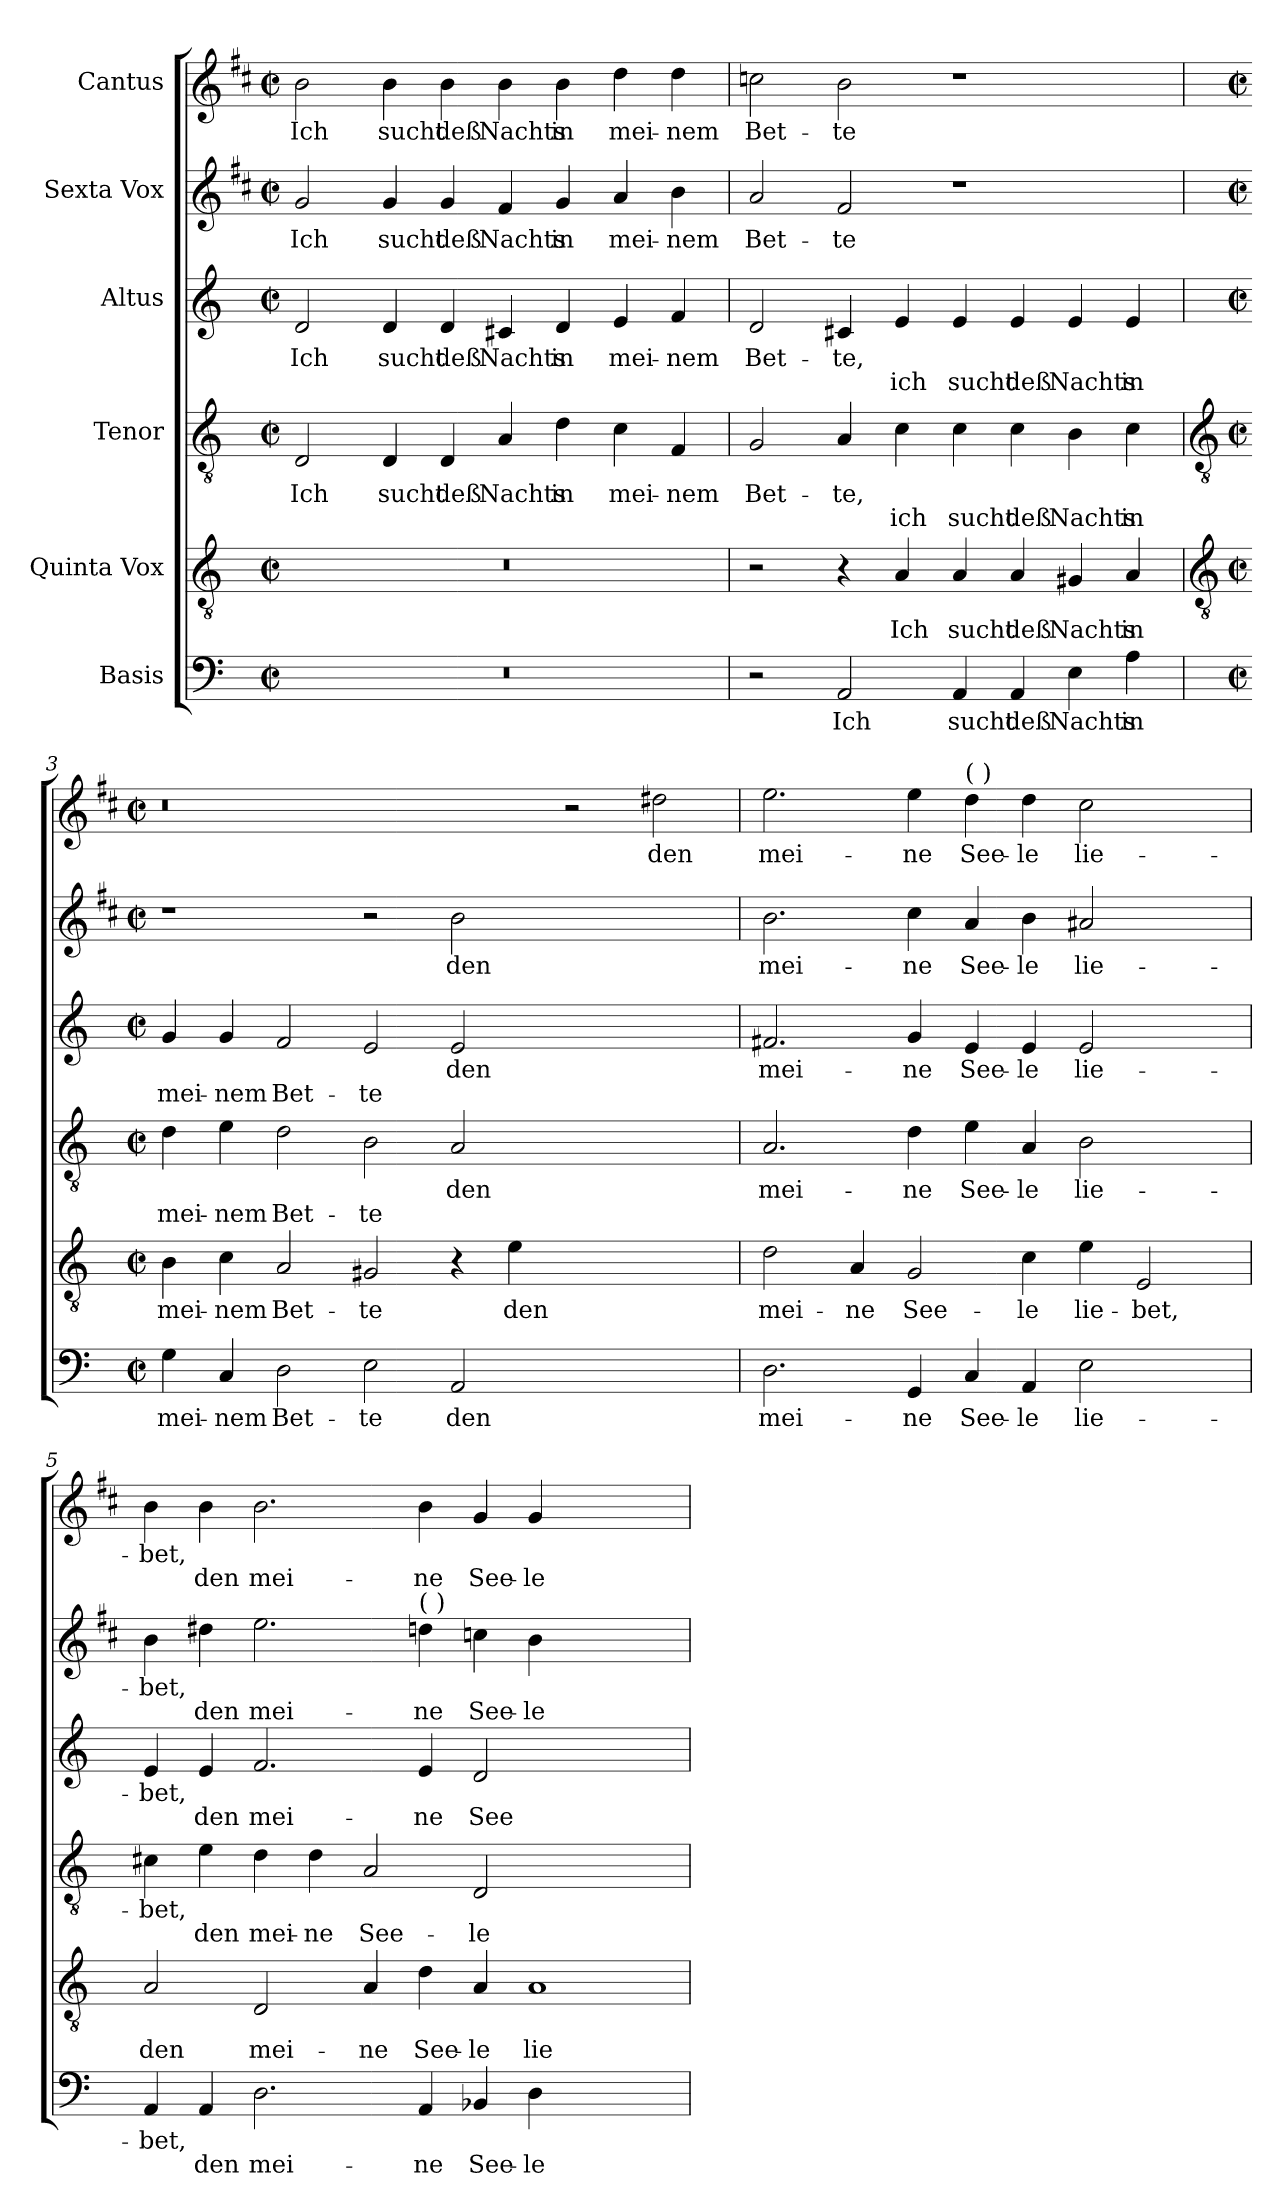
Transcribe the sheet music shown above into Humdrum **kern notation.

**kern	**text	**text	**kern	**text	**text	**kern	**text	**text	**kern	**text	**text	**kern	**text	**text	**kern	**text	**text
*part6	*part6	*part6	*part5	*part5	*part5	*part4	*part4	*part4	*part3	*part3	*part3	*part2	*part2	*part2	*part1	*part1	*part1
*staff6	*staff6	*staff6	*staff5	*staff5	*staff5	*staff4	*staff4	*staff4	*staff3	*staff3	*staff3	*staff2	*staff2	*staff2	*staff1	*staff1	*staff1
*I"Basis	*	*	*I"Quinta Vox	*	*	*I"Tenor	*	*	*I"Altus	*	*	*I"Sexta Vox	*	*	*I"Cantus	*	*
*clefF4	*	*	*clefGv2	*	*	*clefGv2	*	*	*clefG2	*	*	*clefG2	*	*	*clefG2	*	*
*	*	*	*	*	*	*	*	*	*	*	*	*ITrd1c2	*	*	*ITrd1c2	*	*
*k[]	*	*	*k[]	*	*	*k[]	*	*	*k[]	*	*	*k[]	*	*	*k[]	*	*
*C:	*	*	*C:	*	*	*C:	*	*	*C:	*	*	*C:	*	*	*C:	*	*
*M4/2	*	*	*M4/2	*	*	*M4/2	*	*	*M4/2	*	*	*M4/2	*	*	*M4/2	*	*
*met(c|)	*	*	*met(c|)	*	*	*met(c|)	*	*	*met(c|)	*	*	*met(c|)	*	*	*met(c|)	*	*
=1	=1	=1	=1	=1	=1	=1	=1	=1	=1	=1	=1	=1	=1	=1	=1	=1	=1
!	!	!	!	!	!	!	!LO:LY:b	!	!	!LO:LY:b	!	!	!LO:LY:b	!	!	!LO:LY:b	!
0r	.	.	0r	.	.	2D	Ich	.	2d	Ich	.	2f	Ich	.	2a	Ich	.
!	!	!	!	!	!	!	!LO:LY:b	!	!	!LO:LY:b	!	!	!LO:LY:b	!	!	!LO:LY:b	!
.	.	.	.	.	.	4D	sucht	.	4d	sucht	.	4f	sucht	.	4a	sucht	.
!	!	!	!	!	!	!	!LO:LY:b	!	!	!LO:LY:b	!	!	!LO:LY:b	!	!	!LO:LY:b	!
.	.	.	.	.	.	4D	deß	.	4d	deß	.	4f	deß	.	4a	deß	.
!	!	!	!	!	!	!	!LO:LY:b	!	!	!LO:LY:b	!	!	!LO:LY:b	!	!	!LO:LY:b	!
.	.	.	.	.	.	4A	Nachts	.	4c#X	Nachts	.	4e	Nachts	.	4a	Nachts	.
!	!	!	!	!	!	!	!LO:LY:b	!	!	!LO:LY:b	!	!	!LO:LY:b	!	!	!LO:LY:b	!
.	.	.	.	.	.	4d	in	.	4d	in	.	4f	in	.	4a	in	.
!	!	!	!	!	!	!	!LO:LY:b	!	!	!LO:LY:b	!	!	!LO:LY:b	!	!	!LO:LY:b	!
.	.	.	.	.	.	4c	mei-	.	4e	mei-	.	4g	mei-	.	4cc	mei-	.
!	!	!	!	!	!	!	!LO:LY:b	!	!	!LO:LY:b	!	!	!LO:LY:b	!	!	!LO:LY:b	!
.	.	.	.	.	.	4F	-nem	.	4f	-nem	.	4a	-nem	.	4cc	-nem	.
=2	=2	=2	=2	=2	=2	=2	=2	=2	=2	=2	=2	=2	=2	=2	=2	=2	=2
!	!	!	!	!	!	!	!LO:LY:b	!	!	!LO:LY:b	!	!	!LO:LY:b	!	!	!LO:LY:b	!
2r	.	.	2r	.	.	2G	Bet-	.	2d	Bet-	.	2g	Bet-	.	2b-X	Bet-	.
!	!LO:LY:b	!	!	!	!	!	!LO:LY:b	!	!	!LO:LY:b	!	!	!LO:LY:b	!	!	!LO:LY:b	!
2AA	Ich	.	4r	.	.	4A	-te,	.	4c#X	-te,	.	2e	-te	.	2a	-te	.
!	!	!	!	!LO:LY:b	!	!	!	!LO:LY:b	!	!	!LO:LY:b	!	!	!	!	!	!
.	.	.	4A	Ich	.	4c	.	ich	4e	.	ich	.	.	.	.	.	.
!	!LO:LY:b	!	!	!LO:LY:b	!	!	!	!LO:LY:b	!	!	!LO:LY:b	!	!	!	!	!	!
4AA	sucht	.	4A	sucht	.	4c	.	sucht	4e	.	sucht	1r	.	.	1r	.	.
!	!LO:LY:b	!	!	!LO:LY:b	!	!	!	!LO:LY:b	!	!	!LO:LY:b	!	!	!	!	!	!
4AA	deß	.	4A	deß	.	4c	.	deß	4e	.	deß	.	.	.	.	.	.
!	!LO:LY:b	!	!	!LO:LY:b	!	!	!	!LO:LY:b	!	!	!LO:LY:b	!	!	!	!	!	!
4E	Nachts	.	4G#X	Nachts	.	4B	.	Nachts	4e	.	Nachts	.	.	.	.	.	.
!	!LO:LY:b	!	!	!LO:LY:b	!	!	!	!LO:LY:b	!	!	!LO:LY:b	!	!	!	!	!	!
4A	in	.	4A	in	.	4c	.	in	4e	.	in	.	.	.	.	.	.
!!LO:LB:g=z
=3	=3	=3	=3	=3	=3	=3	=3	=3	=3	=3	=3	=3	=3	=3	=3	=3	=3
*	*	*	*clefGv2	*	*	*clefGv2	*	*	*	*	*	*	*	*	*	*	*
*M4/2	*	*	*M4/2	*	*	*M4/2	*	*	*M4/2	*	*	*M4/2	*	*	*M4/2	*	*
*met(c|)	*	*	*met(c|)	*	*	*met(c|)	*	*	*met(c|)	*	*	*met(c|)	*	*	*met(c|)	*	*
!	!LO:LY:b	!	!	!LO:LY:b	!	!	!	!LO:LY:b	!	!	!LO:LY:b	!	!	!	!	!	!
*	*	*	*	*	*	*	*	*	*	*	*	*	*	*	*^	*	*
4G	mei-	.	4B	mei-	.	4d	.	mei-	4g	.	mei-	1r	.	.	0r	0ryy	.	.
!	!LO:LY:b	!	!	!LO:LY:b	!	!	!	!LO:LY:b	!	!	!LO:LY:b	!	!	!	!	!	!	!
4C	-nem	.	4c	-nem	.	4e	.	-nem	4g	.	-nem	.	.	.	.	.	.	.
!	!LO:LY:b	!	!	!LO:LY:b	!	!	!	!LO:LY:b	!	!	!LO:LY:b	!	!	!	!	!	!	!
2D	Bet-	.	2A	Bet-	.	2d	.	Bet-	2f	.	Bet-	.	.	.	.	.	.	.
!	!LO:LY:b	!	!	!LO:LY:b	!	!	!	!LO:LY:b	!	!	!LO:LY:b	!	!	!	!	!	!	!
2E	-te	.	2G#X	-te	.	2B	.	-te	2e	.	-te	2r	.	.	.	.	.	.
!	!LO:LY:b	!	!	!	!	!	!LO:LY:b	!	!	!LO:LY:b	!	!	!LO:LY:b	!	!	!	!	!
2AA	den	.	4r	.	.	2A	den	.	2e	den	.	2a	den	.	.	.	.	.
!	!	!	!	!LO:LY:b	!	!	!	!	!	!	!	!	!	!	!	!	!	!
.	.	.	4e	den	.	.	.	.	.	.	.	.	.	.	.	.	.	.
1ryy	.	.	1ryy	.	.	1ryy	.	.	1ryy	.	.	1ryy	.	.	2r	1ryy	.	.
!	!	!	!	!	!	!	!	!	!	!	!	!	!	!	!	!	!LO:LY:b	!
.	.	.	.	.	.	.	.	.	.	.	.	.	.	.	2cc#X	.	den	.
=4	=4	=4	=4	=4	=4	=4	=4	=4	=4	=4	=4	=4	=4	=4	=4	=4	=4	=4
!	!LO:LY:b	!	!	!LO:LY:b	!	!	!LO:LY:b	!	!	!LO:LY:b	!	!	!LO:LY:b	!	!	!	!LO:LY:b	!
2.D	mei-	.	2d	mei-	.	2.A	mei-	.	2.f#X	mei-	.	2.a	mei-	.	2.dd	1ryy	mei-	.
!	!	!	!	!LO:LY:b	!	!	!	!	!	!	!	!	!	!	!	!	!	!
.	.	.	4A	-ne	.	.	.	.	.	.	.	.	.	.	.	.	.	.
!	!LO:LY:b	!	!	!LO:LY:b	!	!	!LO:LY:b	!	!	!LO:LY:b	!	!	!LO:LY:b	!	!	!	!LO:LY:b	!
4GG	-ne	.	2G	See-	.	4d	-ne	.	4g	-ne	.	4b	-ne	.	4dd	.	-ne	.
!	!	!	!	!	!	!	!	!	!	!	!	!	!	!	!LO:TX:a:t=(  )	!	!	!
!	!LO:LY:b	!	!	!	!	!	!LO:LY:b	!	!	!LO:LY:b	!	!	!LO:LY:b	!	!	!	!LO:LY:b	!
4C	See-	.	.	.	.	4e	See-	.	4e	See-	.	4g	See-	.	4cc	2ryy	See-	.
!	!LO:LY:b	!	!	!LO:LY:b	!	!	!LO:LY:b	!	!	!LO:LY:b	!	!	!LO:LY:b	!	!	!	!LO:LY:b	!
4AA	-le	.	4c	-le	.	4A	-le	.	4e	-le	.	4a	-le	.	4cc	.	-le	.
!	!LO:LY:b	!	!	!LO:LY:b	!	!	!LO:LY:b	!	!	!LO:LY:b	!	!	!LO:LY:b	!	!	!	!LO:LY:b	!
2E	lie-	.	4e	lie-	.	2B	lie-	.	2e	lie-	.	2g#X	lie-	.	2b	4ryy	lie-	.
!	!	!	!	!LO:LY:b	!	!	!	!	!	!	!	!	!	!	!	!	!	!
.	.	.	2E	-bet,	.	.	.	.	.	.	.	.	.	.	.	4ryy	.	.
4ryy	.	.	.	.	.	4ryy	.	.	4ryy	.	.	4ryy	.	.	4ryy	4ryy	.	.
=5	=5	=5	=5	=5	=5	=5	=5	=5	=5	=5	=5	=5	=5	=5	=5	=5	=5	=5
!	!LO:LY:b	!	!	!	!LO:LY:b	!	!LO:LY:b	!	!	!LO:LY:b	!	!	!LO:LY:b	!	!	!	!LO:LY:b	!
4AA	-bet,	.	2A	.	den	4c#X	-bet,	.	4e	-bet,	.	4a	-bet,	.	4a	2.ryy	-bet,	.
!	!	!LO:LY:b	!	!	!	!	!	!LO:LY:b	!	!	!LO:LY:b	!	!	!LO:LY:b	!	!	!	!LO:LY:b
4AA	.	den	.	.	.	4e	.	den	4e	.	den	4cc#X	.	den	4a	.	.	den
!	!	!LO:LY:b	!	!	!LO:LY:b	!	!	!LO:LY:b	!	!	!LO:LY:b	!	!	!LO:LY:b	!	!	!	!LO:LY:b
2.D	.	mei-	2D	.	mei-	4d	.	mei-	2.f	.	mei-	2.dd	.	mei-	2.a	.	.	mei-
!	!	!	!	!	!	!	!	!LO:LY:b	!	!	!	!	!	!	!	!	!	!
.	.	.	.	.	.	4d	.	-ne	.	.	.	.	.	.	.	0ryy	.	.
!	!	!	!	!	!LO:LY:b	!	!	!LO:LY:b	!	!	!	!	!	!	!	!	!	!
.	.	.	4A	.	-ne	2A	.	See-	.	.	.	.	.	.	.	.	.	.
!	!	!	!	!	!	!	!	!	!	!	!	!LO:TX:a:t=(  )	!	!	!	!	!	!
!	!	!LO:LY:b	!	!	!LO:LY:b	!	!	!	!	!	!LO:LY:b	!	!	!LO:LY:b	!	!	!	!LO:LY:b
4AA	.	-ne	4d	.	See-	.	.	.	4e	.	-ne	4cc	.	-ne	4a	.	.	-ne
!	!	!LO:LY:b	!	!	!LO:LY:b	!	!	!LO:LY:b	!	!	!LO:LY:b	!	!	!LO:LY:b	!	!	!	!LO:LY:b
4BB-X	.	See-	4A	.	-le	2D	.	-le	2d	.	See-	4b-X	.	See-	4f	.	.	See-
!	!	!LO:LY:b	!	!	!LO:LY:b	!	!	!	!	!	!	!	!	!LO:LY:b	!	!	!	!LO:LY:b
4D	.	-le	1A	.	lie-	.	.	.	.	.	.	4a	.	-le	4f	.	.	-le
2.ryy	.	.	.	.	.	2.ryy	.	.	2.ryy	.	.	2.ryy	.	.	2.ryy	.	.	.
*	*	*	*	*	*	*	*	*	*	*	*	*	*	*	*v	*v	*	*
=	=	=	=	=	=	=	=	=	=	=	=	=	=	=	=	=	=
*-	*-	*-	*-	*-	*-	*-	*-	*-	*-	*-	*-	*-	*-	*-	*-	*-	*-
